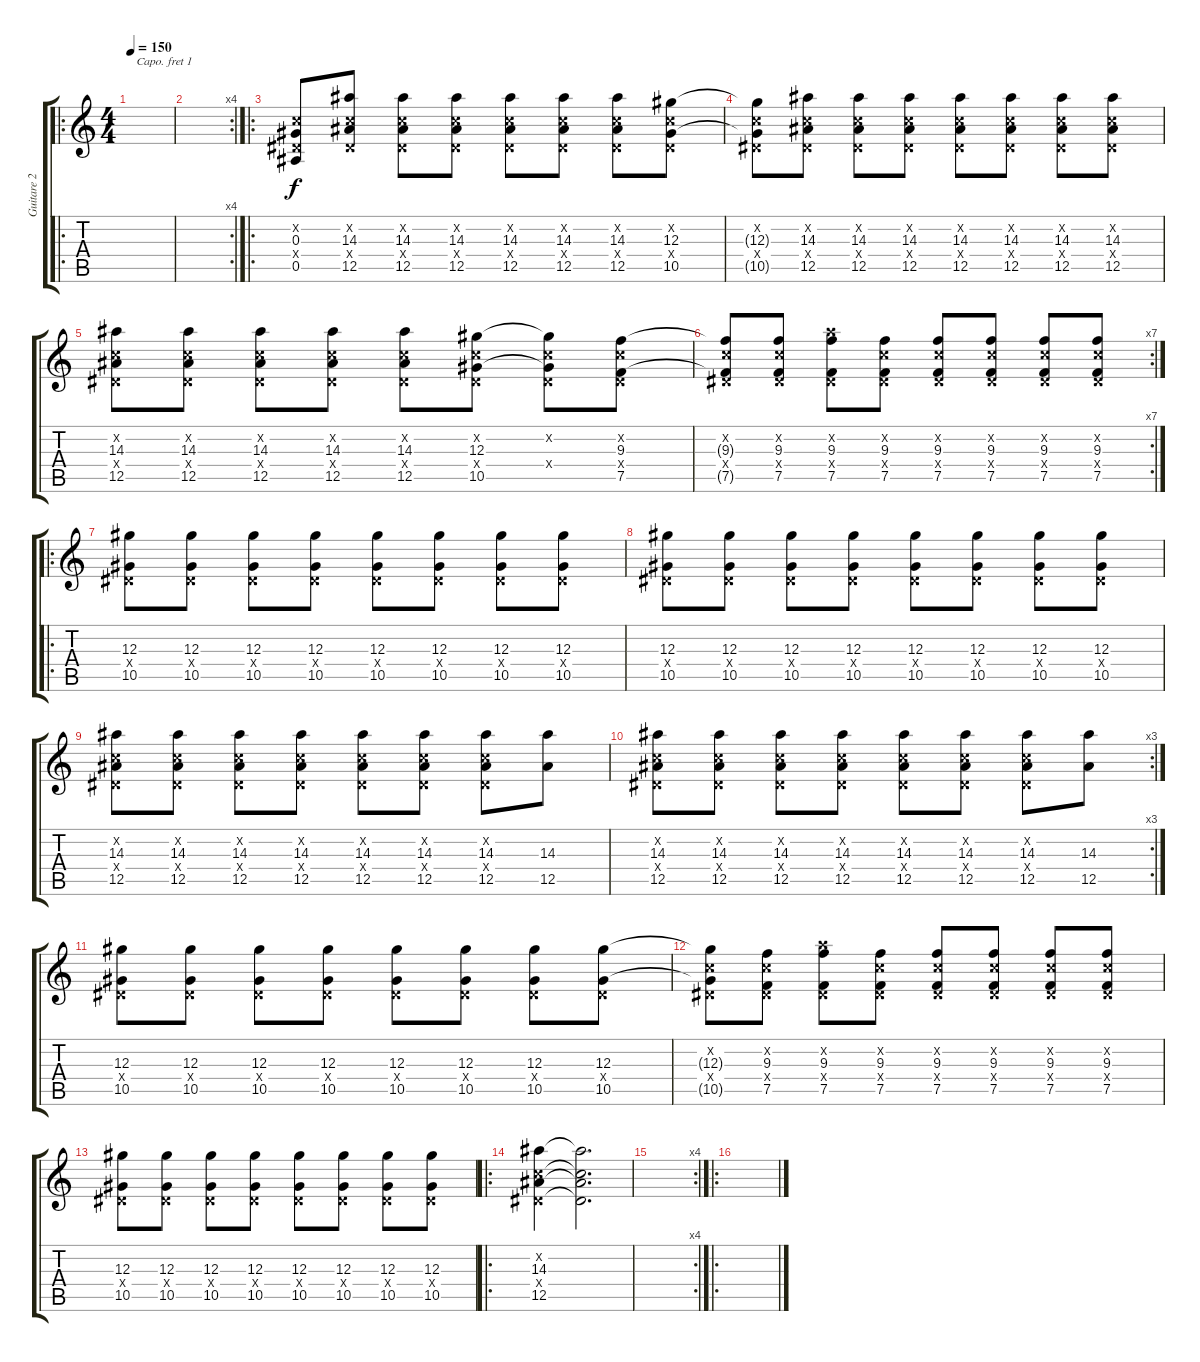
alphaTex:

\track ("Guitare 2" "Guitare 2") {instrument overdrivenguitar}
\staff {score tabs}
\capo 1
\tuning (E4 B3 G3 D3 A2 E2) {hide}
\ro
\ts (4 4)
\tempo 150
\clef g2
\ks c
|
\rc 4
|
\ro
(0.2{x} 0.3 0.4{x} 0.5).8 (0.2{x} 14.3 0.4{x} 12.5).8 (0.2{x} 14.3 0.4{x} 12.5).8 (0.2{x} 14.3 0.4{x} 12.5).8 (0.2{x} 14.3 0.4{x} 12.5).8 (0.2{x} 14.3 0.4{x} 12.5).8 (0.2{x} 14.3 0.4{x} 12.5).8 (0.2{x} 12.3 0.4{x} 10.5).8 |
(0.2{x} 12.3{t} 0.4{x} 10.5{t}).8 (0.2{x} 14.3 0.4{x} 12.5).8 (0.2{x} 14.3 0.4{x} 12.5).8 (0.2{x} 14.3 0.4{x} 12.5).8 (0.2{x} 14.3 0.4{x} 12.5).8 (0.2{x} 14.3 0.4{x} 12.5).8 (0.2{x} 14.3 0.4{x} 12.5).8 (0.2{x} 14.3 0.4{x} 12.5).8 |
(0.2{x} 14.3 0.4{x} 12.5).8 (0.2{x} 14.3 0.4{x} 12.5).8 (0.2{x} 14.3 0.4{x} 12.5).8 (0.2{x} 14.3 0.4{x} 12.5).8 (0.2{x} 14.3 0.4{x} 12.5).8 (0.2{x} 12.3 0.4{x} 10.5).8 (0.2{x} 12.3{t} 0.4{x} 10.5{t}).8 (0.2{x} 9.3 0.4{x} 7.5).8 |
\rc 7
(0.2{x} 9.3{t} 0.4{x} 7.5{t}).8 (0.2{x} 9.3 0.4{x} 7.5).8 (9.2{x} 9.3 0.4{x} 7.5).8 (0.2{x} 9.3 0.4{x} 7.5).8 (0.2{x} 9.3 0.4{x} 7.5).8 (0.2{x} 9.3 0.4{x} 7.5).8 (0.2{x} 9.3 0.4{x} 7.5).8 (0.2{x} 9.3 0.4{x} 7.5).8 |
\ro
(12.3 0.4{x} 10.5).8 (12.3 0.4{x} 10.5).8 (12.3 0.4{x} 10.5).8 (12.3 0.4{x} 10.5).8 (12.3 0.4{x} 10.5).8 (12.3 0.4{x} 10.5).8 (12.3 0.4{x} 10.5).8 (12.3 0.4{x} 10.5).8 |
(12.3 0.4{x} 10.5).8 (12.3 0.4{x} 10.5).8 (12.3 0.4{x} 10.5).8 (12.3 0.4{x} 10.5).8 (12.3 0.4{x} 10.5).8 (12.3 0.4{x} 10.5).8 (12.3 0.4{x} 10.5).8 (12.3 0.4{x} 10.5).8 |
(0.2{x} 14.3 0.4{x} 12.5).8 (0.2{x} 14.3 0.4{x} 12.5).8 (0.2{x} 14.3 0.4{x} 12.5).8 (0.2{x} 14.3 0.4{x} 12.5).8 (0.2{x} 14.3 0.4{x} 12.5).8 (0.2{x} 14.3 0.4{x} 12.5).8 (0.2{x} 14.3 0.4{x} 12.5).8 (14.3 12.5).8 |
\rc 3
(0.2{x} 14.3 0.4{x} 12.5).8 (0.2{x} 14.3 0.4{x} 12.5).8 (0.2{x} 14.3 0.4{x} 12.5).8 (0.2{x} 14.3 0.4{x} 12.5).8 (0.2{x} 14.3 0.4{x} 12.5).8 (0.2{x} 14.3 0.4{x} 12.5).8 (0.2{x} 14.3 0.4{x} 12.5).8 (14.3 12.5).8 |
(12.3 0.4{x} 10.5).8 (12.3 0.4{x} 10.5).8 (12.3 0.4{x} 10.5).8 (12.3 0.4{x} 10.5).8 (12.3 0.4{x} 10.5).8 (12.3 0.4{x} 10.5).8 (12.3 0.4{x} 10.5).8 (12.3 0.4{x} 10.5).8 |
(0.2{x} 12.3{t} 0.4{x} 10.5{t}).8 (0.2{x} 9.3 0.4{x} 7.5).8 (9.2{x} 9.3 0.4{x} 7.5).8 (0.2{x} 9.3 0.4{x} 7.5).8 (0.2{x} 9.3 0.4{x} 7.5).8 (0.2{x} 9.3 0.4{x} 7.5).8 (0.2{x} 9.3 0.4{x} 7.5).8 (0.2{x} 9.3 0.4{x} 7.5).8 |
(12.3 0.4{x} 10.5).8 (12.3 0.4{x} 10.5).8 (12.3 0.4{x} 10.5).8 (12.3 0.4{x} 10.5).8 (12.3 0.4{x} 10.5).8 (12.3 0.4{x} 10.5).8 (12.3 0.4{x} 10.5).8 (12.3 0.4{x} 10.5).8 |
\ro
(0.2{x} 14.3 0.4{x} 12.5).4 (0.2{t} 14.3{t} 0.4{t} 12.5{t}).2{d} |
\rc 4
|
\ro
